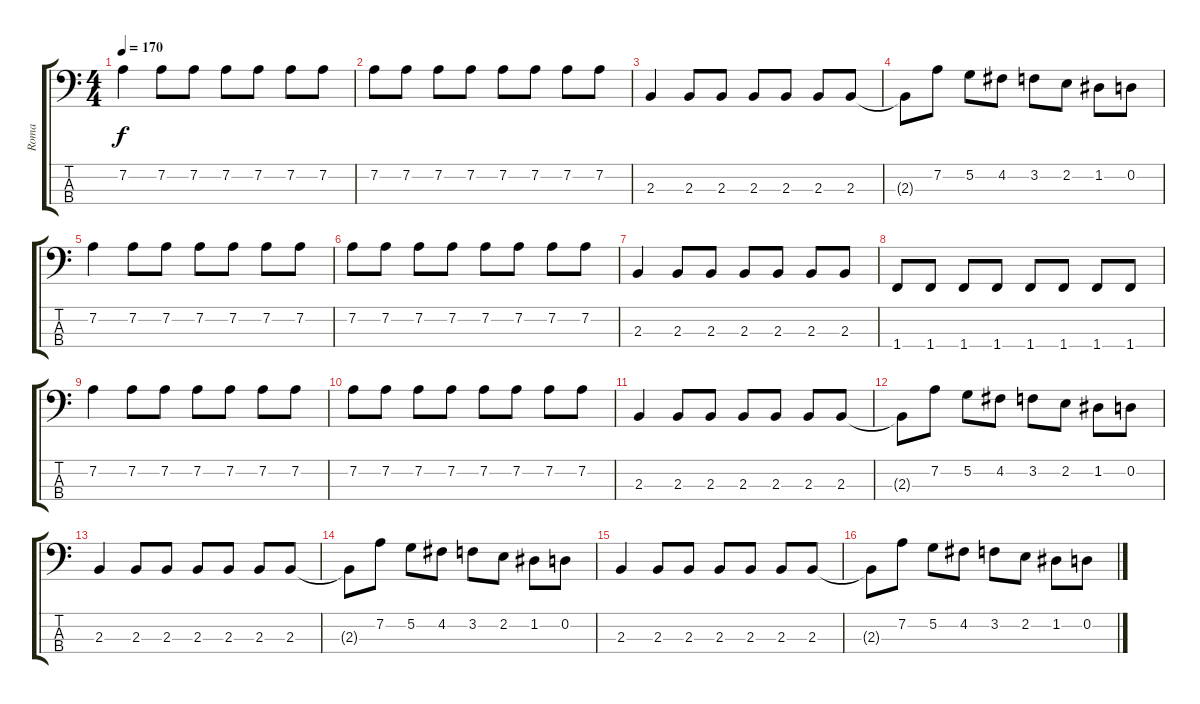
\track ("Roma" "Roma") {instrument slapbass1}
\staff {score tabs}
\tuning (G2 D2 A1 E1) {hide}
\ts (4 4)
\tempo 170
\clef f4
\ks c
7.2.4{dy f} 7.2.8 7.2.8 7.2.8 7.2.8 7.2.8 7.2.8 |
7.2.8 7.2.8 7.2.8 7.2.8 7.2.8 7.2.8 7.2.8 7.2.8 |
2.3.4 2.3.8 2.3.8 2.3.8 2.3.8 2.3.8 2.3.8 |
2.3{t}.8 7.2.8 5.2.8 4.2.8 3.2.8 2.2.8 1.2.8 0.2.8 |
7.2.4 7.2.8 7.2.8 7.2.8 7.2.8 7.2.8 7.2.8 |
7.2.8 7.2.8 7.2.8 7.2.8 7.2.8 7.2.8 7.2.8 7.2.8 |
2.3.4 2.3.8 2.3.8 2.3.8 2.3.8 2.3.8 2.3.8 |
1.4.8 1.4.8 1.4.8 1.4.8 1.4.8 1.4.8 1.4.8 1.4.8 |
7.2.4 7.2.8 7.2.8 7.2.8 7.2.8 7.2.8 7.2.8 |
7.2.8 7.2.8 7.2.8 7.2.8 7.2.8 7.2.8 7.2.8 7.2.8 |
2.3.4 2.3.8 2.3.8 2.3.8 2.3.8 2.3.8 2.3.8 |
2.3{t}.8 7.2.8 5.2.8 4.2.8 3.2.8 2.2.8 1.2.8 0.2.8 |
2.3.4 2.3.8 2.3.8 2.3.8 2.3.8 2.3.8 2.3.8 |
2.3{t}.8 7.2.8 5.2.8 4.2.8 3.2.8 2.2.8 1.2.8 0.2.8 |
2.3.4 2.3.8 2.3.8 2.3.8 2.3.8 2.3.8 2.3.8 |
2.3{t}.8 7.2.8 5.2.8 4.2.8 3.2.8 2.2.8 1.2.8 0.2.8
